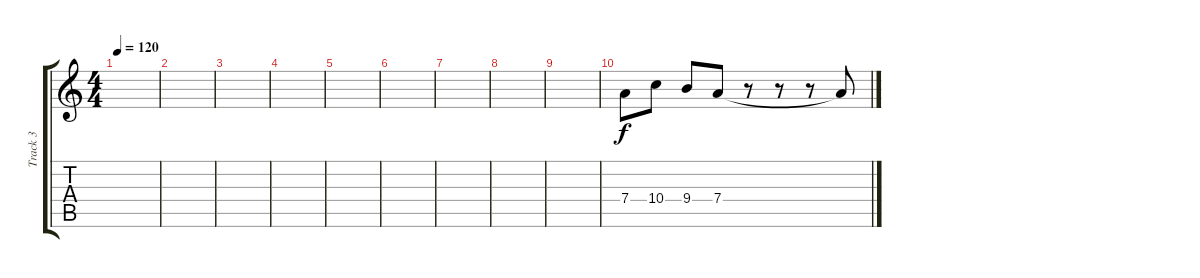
\track ("Track 3" "Track 3") {instrument overdrivenguitar}
\staff {score tabs}
\tuning (E4 B3 G3 D3 A2 E2) {hide}
\ts (4 4)
\tempo 120
\clef g2
\ks c
|
|
|
|
|
|
|
|
|
7.4.8 10.4.8 9.4.8 7.4.8 r.8 r.8 r.8 7.4{t}.8
